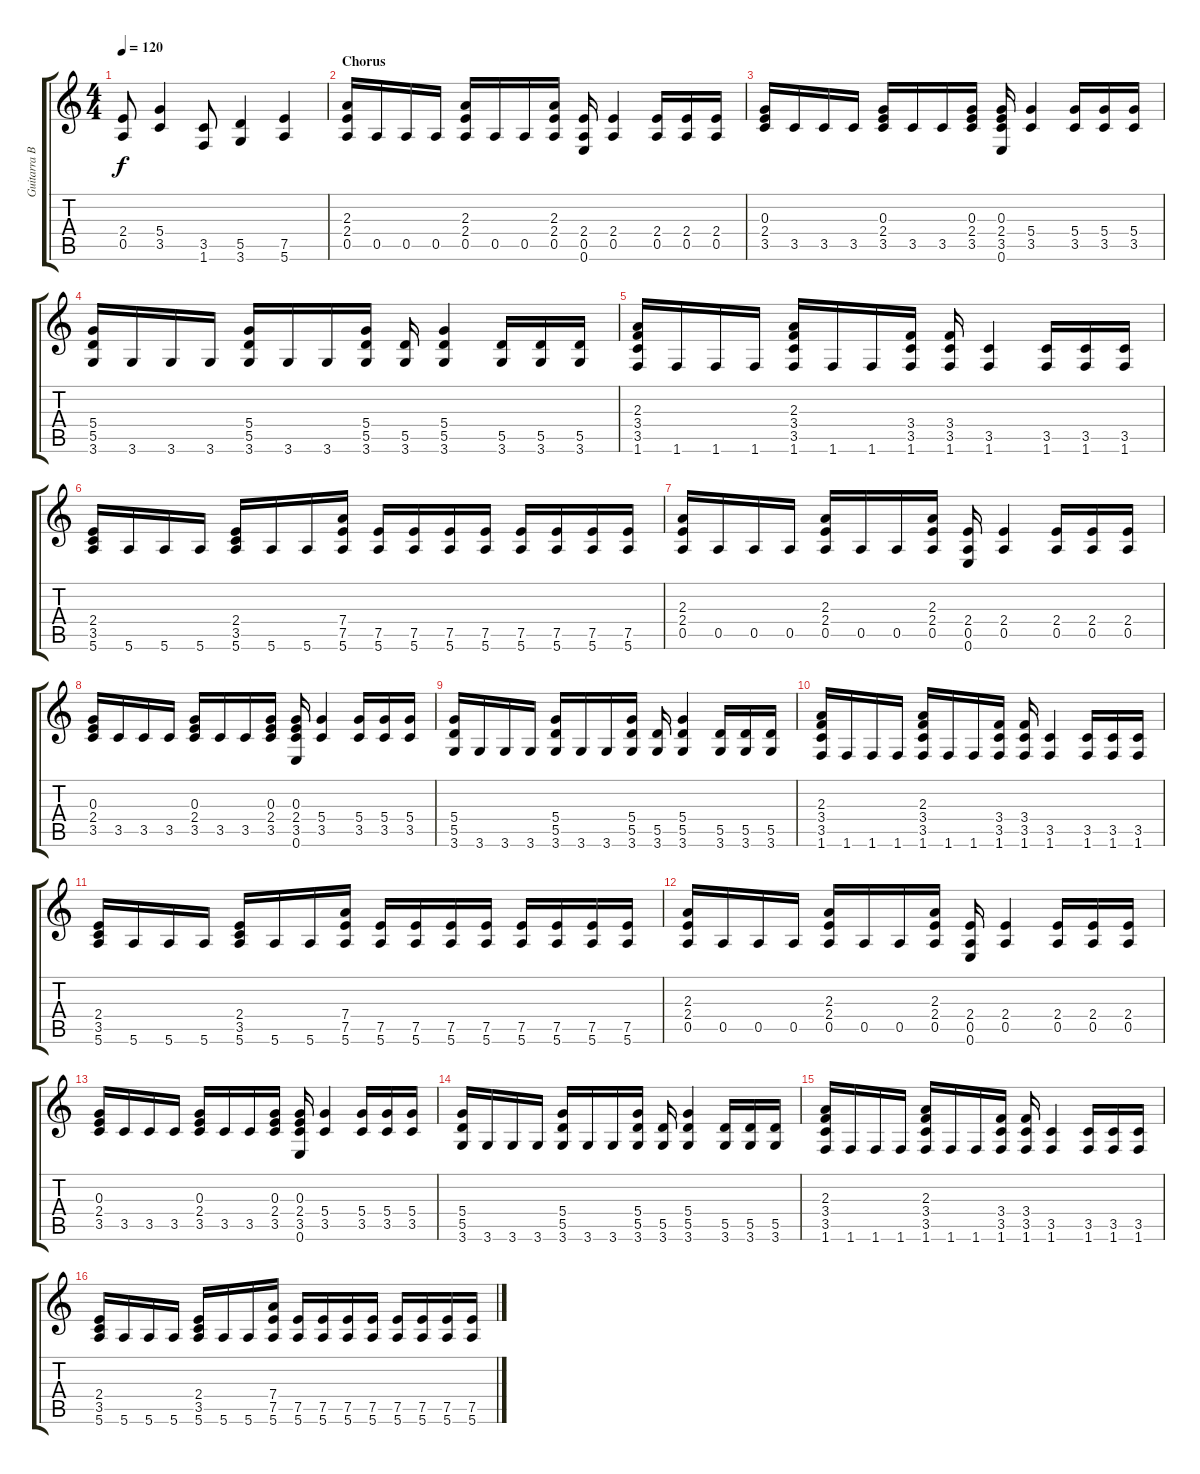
\track ("Guitarra Base" "Guitarra B") {instrument distortionguitar}
\staff {score tabs}
\tuning (E4 B3 G3 D3 A2 E2) {hide}
\ts (4 4)
\tempo 120
\clef g2
\ks c
(2.4 0.5).8{dy f} (5.4 3.5).4 (3.5 1.6).8 (5.5 3.6).4 (7.5 5.6).4 |
\section ("" "Chorus")
(2.3 2.4 0.5).16 0.5.16 0.5.16 0.5.16 (2.3 2.4 0.5).16 0.5.16 0.5.16 (2.3 2.4 0.5).16 (2.4 0.5 0.6).16 (2.4 0.5).4 (2.4 0.5).16 (2.4 0.5).16 (2.4 0.5).16 |
(0.3 2.4 3.5).16 3.5.16 3.5.16 3.5.16 (0.3 2.4 3.5).16 3.5.16 3.5.16 (0.3 2.4 3.5).16 (0.3 2.4 3.5 0.6).16 (5.4 3.5).4 (5.4 3.5).16 (5.4 3.5).16 (5.4 3.5).16 |
(5.4 5.5 3.6).16 3.6.16 3.6.16 3.6.16 (5.4 5.5 3.6).16 3.6.16 3.6.16 (5.4 5.5 3.6).16 (5.5 3.6).16 (5.4 5.5 3.6).4 (5.5 3.6).16 (5.5 3.6).16 (5.5 3.6).16 |
(2.3 3.4 3.5 1.6).16 1.6.16 1.6.16 1.6.16 (2.3 3.4 3.5 1.6).16 1.6.16 1.6.16 (3.4 3.5 1.6).16 (3.4 3.5 1.6).16 (3.5 1.6).4 (3.5 1.6).16 (3.5 1.6).16 (3.5 1.6).16 |
(2.4 3.5 5.6).16 5.6.16 5.6.16 5.6.16 (2.4 3.5 5.6).16 5.6.16 5.6.16 (7.4 7.5 5.6).16 (7.5 5.6).16 (7.5 5.6).16 (7.5 5.6).16 (7.5 5.6).16 (7.5 5.6).16 (7.5 5.6).16 (7.5 5.6).16 (7.5 5.6).16 |
(2.3 2.4 0.5).16 0.5.16 0.5.16 0.5.16 (2.3 2.4 0.5).16 0.5.16 0.5.16 (2.3 2.4 0.5).16 (2.4 0.5 0.6).16 (2.4 0.5).4 (2.4 0.5).16 (2.4 0.5).16 (2.4 0.5).16 |
(0.3 2.4 3.5).16 3.5.16 3.5.16 3.5.16 (0.3 2.4 3.5).16 3.5.16 3.5.16 (0.3 2.4 3.5).16 (0.3 2.4 3.5 0.6).16 (5.4 3.5).4 (5.4 3.5).16 (5.4 3.5).16 (5.4 3.5).16 |
(5.4 5.5 3.6).16 3.6.16 3.6.16 3.6.16 (5.4 5.5 3.6).16 3.6.16 3.6.16 (5.4 5.5 3.6).16 (5.5 3.6).16 (5.4 5.5 3.6).4 (5.5 3.6).16 (5.5 3.6).16 (5.5 3.6).16 |
(2.3 3.4 3.5 1.6).16 1.6.16 1.6.16 1.6.16 (2.3 3.4 3.5 1.6).16 1.6.16 1.6.16 (3.4 3.5 1.6).16 (3.4 3.5 1.6).16 (3.5 1.6).4 (3.5 1.6).16 (3.5 1.6).16 (3.5 1.6).16 |
(2.4 3.5 5.6).16 5.6.16 5.6.16 5.6.16 (2.4 3.5 5.6).16 5.6.16 5.6.16 (7.4 7.5 5.6).16 (7.5 5.6).16 (7.5 5.6).16 (7.5 5.6).16 (7.5 5.6).16 (7.5 5.6).16 (7.5 5.6).16 (7.5 5.6).16 (7.5 5.6).16 |
(2.3 2.4 0.5).16 0.5.16 0.5.16 0.5.16 (2.3 2.4 0.5).16 0.5.16 0.5.16 (2.3 2.4 0.5).16 (2.4 0.5 0.6).16 (2.4 0.5).4 (2.4 0.5).16 (2.4 0.5).16 (2.4 0.5).16 |
(0.3 2.4 3.5).16 3.5.16 3.5.16 3.5.16 (0.3 2.4 3.5).16 3.5.16 3.5.16 (0.3 2.4 3.5).16 (0.3 2.4 3.5 0.6).16 (5.4 3.5).4 (5.4 3.5).16 (5.4 3.5).16 (5.4 3.5).16 |
(5.4 5.5 3.6).16 3.6.16 3.6.16 3.6.16 (5.4 5.5 3.6).16 3.6.16 3.6.16 (5.4 5.5 3.6).16 (5.5 3.6).16 (5.4 5.5 3.6).4 (5.5 3.6).16 (5.5 3.6).16 (5.5 3.6).16 |
(2.3 3.4 3.5 1.6).16 1.6.16 1.6.16 1.6.16 (2.3 3.4 3.5 1.6).16 1.6.16 1.6.16 (3.4 3.5 1.6).16 (3.4 3.5 1.6).16 (3.5 1.6).4 (3.5 1.6).16 (3.5 1.6).16 (3.5 1.6).16 |
(2.4 3.5 5.6).16 5.6.16 5.6.16 5.6.16 (2.4 3.5 5.6).16 5.6.16 5.6.16 (7.4 7.5 5.6).16 (7.5 5.6).16 (7.5 5.6).16 (7.5 5.6).16 (7.5 5.6).16 (7.5 5.6).16 (7.5 5.6).16 (7.5 5.6).16 (7.5 5.6).16
